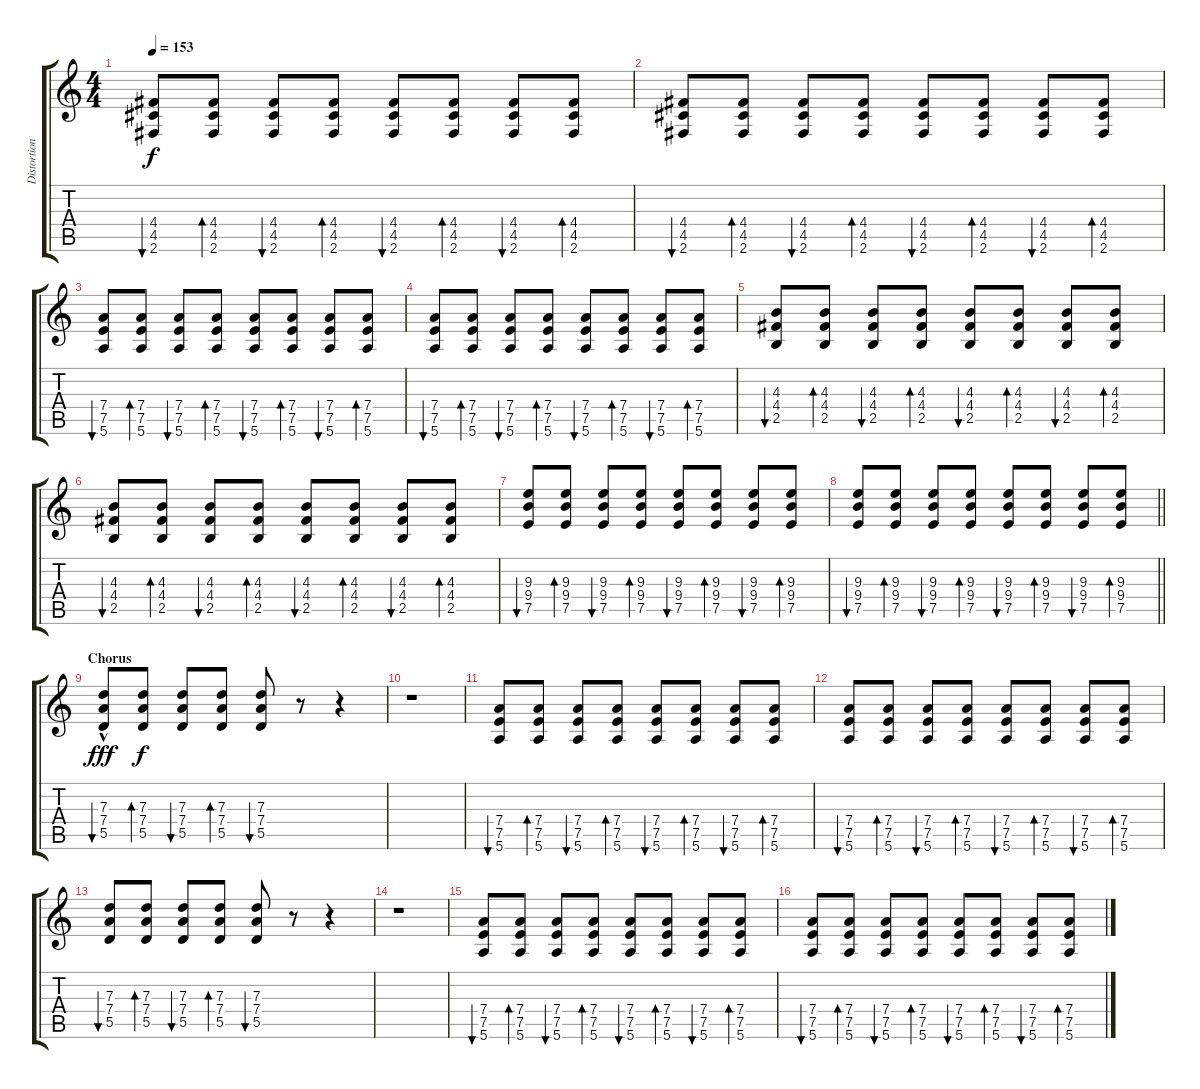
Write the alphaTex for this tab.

\track ("Distortion Guitar" "Distortion") {instrument distortionguitar}
\staff {score tabs}
\tuning (E4 B3 G3 D3 A2 E2) {hide}
\ts (4 4)
\tempo 153
\clef g2
\ks c
(4.4 4.5 2.6).8{bu 60 dy f} (4.4 4.5 2.6).8{bd 60} (4.4 4.5 2.6).8{bu 60} (4.4 4.5 2.6).8{bd 60} (4.4 4.5 2.6).8{bu 60} (4.4 4.5 2.6).8{bd 60} (4.4 4.5 2.6).8{bu 60} (4.4 4.5 2.6).8{bd 60} |
(4.4 4.5 2.6).8{bu 60} (4.4 4.5 2.6).8{bd 60} (4.4 4.5 2.6).8{bu 60} (4.4 4.5 2.6).8{bd 60} (4.4 4.5 2.6).8{bu 60} (4.4 4.5 2.6).8{bd 60} (4.4 4.5 2.6).8{bu 60} (4.4 4.5 2.6).8{bd 60} |
(7.4 7.5 5.6).8{bu 60} (7.4 7.5 5.6).8{bd 60} (7.4 7.5 5.6).8{bu 60} (7.4 7.5 5.6).8{bd 60} (7.4 7.5 5.6).8{bu 60} (7.4 7.5 5.6).8{bd 60} (7.4 7.5 5.6).8{bu 60} (7.4 7.5 5.6).8{bd 60} |
(7.4 7.5 5.6).8{bu 60} (7.4 7.5 5.6).8{bd 60} (7.4 7.5 5.6).8{bu 60} (7.4 7.5 5.6).8{bd 60} (7.4 7.5 5.6).8{bu 60} (7.4 7.5 5.6).8{bd 60} (7.4 7.5 5.6).8{bu 60} (7.4 7.5 5.6).8{bd 60} |
(4.3 4.4 2.5).8{bu 60} (4.3 4.4 2.5).8{bd 60} (4.3 4.4 2.5).8{bu 60} (4.3 4.4 2.5).8{bd 60} (4.3 4.4 2.5).8{bu 60} (4.3 4.4 2.5).8{bd 60} (4.3 4.4 2.5).8{bu 60} (4.3 4.4 2.5).8{bd 60} |
(4.3 4.4 2.5).8{bu 60} (4.3 4.4 2.5).8{bd 60} (4.3 4.4 2.5).8{bu 60} (4.3 4.4 2.5).8{bd 60} (4.3 4.4 2.5).8{bu 60} (4.3 4.4 2.5).8{bd 60} (4.3 4.4 2.5).8{bu 60} (4.3 4.4 2.5).8{bd 60} |
(9.3 9.4 7.5).8{bu 60} (9.3 9.4 7.5).8{bd 60} (9.3 9.4 7.5).8{bu 60} (9.3 9.4 7.5).8{bd 60} (9.3 9.4 7.5).8{bu 60} (9.3 9.4 7.5).8{bd 60} (9.3 9.4 7.5).8{bu 60} (9.3 9.4 7.5).8{bd 60} |
\barLineRight lightlight
(9.3 9.4 7.5).8{bu 60} (9.3 9.4 7.5).8{bd 60} (9.3 9.4 7.5).8{bu 60} (9.3 9.4 7.5).8{bd 60} (9.3 9.4 7.5).8{bu 60} (9.3 9.4 7.5).8{bd 60} (9.3 9.4 7.5).8{bu 60} (9.3 9.4 7.5).8{bd 60} |
\section ("" "Chorus")
(7.3{hac} 7.4{hac} 5.5{hac}).8{bu 60 dy fff} (7.3 7.4 5.5).8{bd 60 dy f} (7.3 7.4 5.5).8{bu 60} (7.3 7.4 5.5).8{bd 60} (7.3 7.4 5.5).8{bu 60} r.8 r.4 |
r.1 |
(7.4 7.5 5.6).8{bu 60} (7.4 7.5 5.6).8{bd 60} (7.4 7.5 5.6).8{bu 60} (7.4 7.5 5.6).8{bd 60} (7.4 7.5 5.6).8{bu 60} (7.4 7.5 5.6).8{bd 60} (7.4 7.5 5.6).8{bu 60} (7.4 7.5 5.6).8{bd 60} |
(7.4 7.5 5.6).8{bu 60} (7.4 7.5 5.6).8{bd 60} (7.4 7.5 5.6).8{bu 60} (7.4 7.5 5.6).8{bd 60} (7.4 7.5 5.6).8{bu 60} (7.4 7.5 5.6).8{bd 60} (7.4 7.5 5.6).8{bu 60} (7.4 7.5 5.6).8{bd 60} |
(7.3 7.4 5.5).8{bu 60} (7.3 7.4 5.5).8{bd 60} (7.3 7.4 5.5).8{bu 60} (7.3 7.4 5.5).8{bd 60} (7.3 7.4 5.5).8{bu 60} r.8 r.4 |
r.1 |
(7.4 7.5 5.6).8{bu 60} (7.4 7.5 5.6).8{bd 60} (7.4 7.5 5.6).8{bu 60} (7.4 7.5 5.6).8{bd 60} (7.4 7.5 5.6).8{bu 60} (7.4 7.5 5.6).8{bd 60} (7.4 7.5 5.6).8{bu 60} (7.4 7.5 5.6).8{bd 60} |
(7.4 7.5 5.6).8{bu 60} (7.4 7.5 5.6).8{bd 60} (7.4 7.5 5.6).8{bu 60} (7.4 7.5 5.6).8{bd 60} (7.4 7.5 5.6).8{bu 60} (7.4 7.5 5.6).8{bd 60} (7.4 7.5 5.6).8{bu 60} (7.4 7.5 5.6).8{bd 60}
